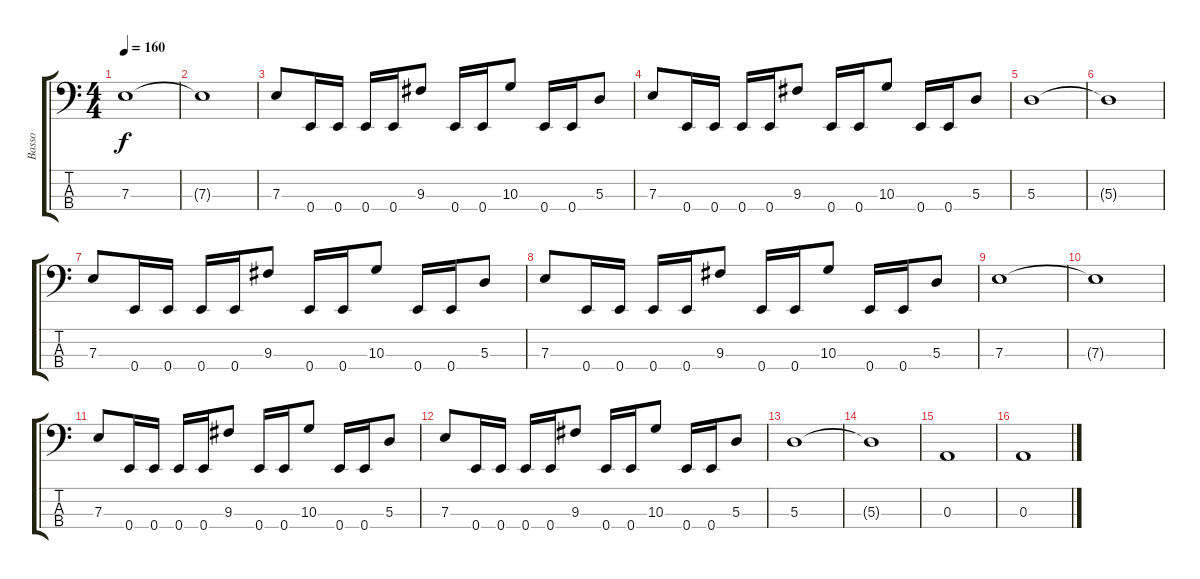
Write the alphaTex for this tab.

\track ("Basso" "Basso") {instrument electricbasspick}
\staff {score tabs}
\tuning (G2 D2 A1 E1) {hide}
\ts (4 4)
\tempo 160
\clef f4
\ks c
7.3.1{dy f} |
7.3{t}.1 |
7.3.8 0.4.16 0.4.16 0.4.16 0.4.16 9.3.8 0.4.16 0.4.16 10.3.8 0.4.16 0.4.16 5.3.8 |
7.3.8 0.4.16 0.4.16 0.4.16 0.4.16 9.3.8 0.4.16 0.4.16 10.3.8 0.4.16 0.4.16 5.3.8 |
5.3.1 |
5.3{t}.1 |
7.3.8 0.4.16 0.4.16 0.4.16 0.4.16 9.3.8 0.4.16 0.4.16 10.3.8 0.4.16 0.4.16 5.3.8 |
7.3.8 0.4.16 0.4.16 0.4.16 0.4.16 9.3.8 0.4.16 0.4.16 10.3.8 0.4.16 0.4.16 5.3.8 |
7.3.1 |
7.3{t}.1 |
7.3.8 0.4.16 0.4.16 0.4.16 0.4.16 9.3.8 0.4.16 0.4.16 10.3.8 0.4.16 0.4.16 5.3.8 |
7.3.8 0.4.16 0.4.16 0.4.16 0.4.16 9.3.8 0.4.16 0.4.16 10.3.8 0.4.16 0.4.16 5.3.8 |
5.3.1 |
5.3{t}.1 |
0.3.1 |
0.3.1
